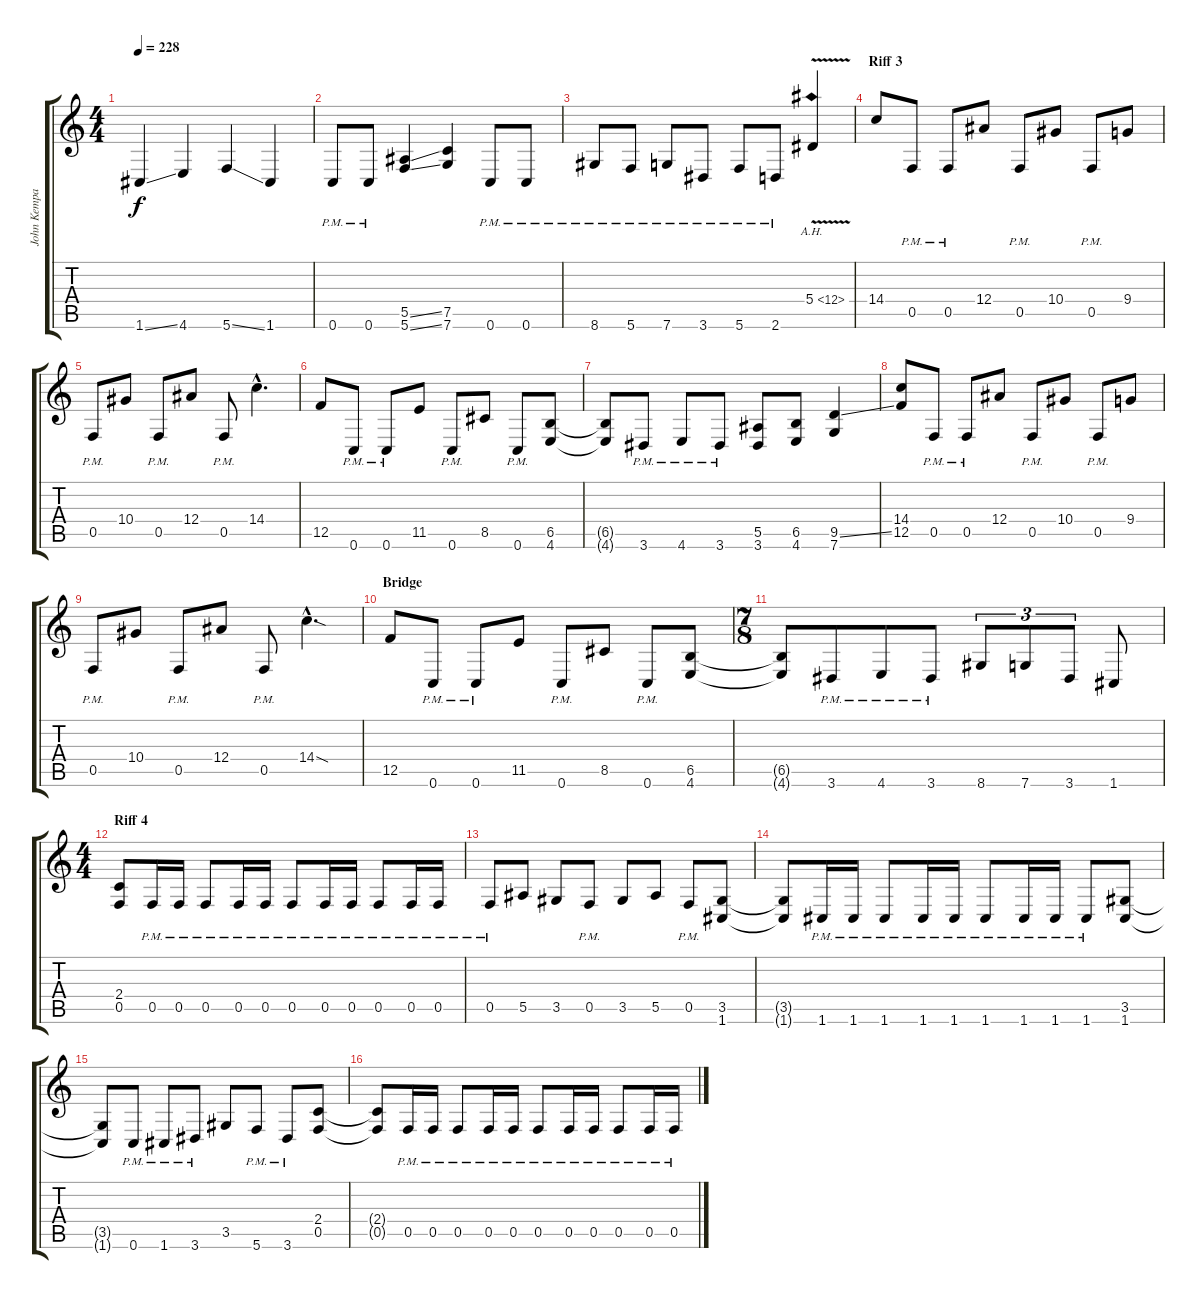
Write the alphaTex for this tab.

\track ("John Kempainen (Guitar)" "John Kempa") {instrument overdrivenguitar}
\staff {score tabs}
\tuning (C4 G3 Eb3 Bb2 F2 C2) {hide}
\ts (4 4)
\tempo 228
\clef g2
\ks c
1.6{ss}.4{dy f} 4.6.4 5.6{ss}.4 1.6.4 |
0.6{pm}.8 0.6{pm}.8 (5.5{ss} 5.6{ss}).4 (7.5 7.6).4 0.6{pm}.8 0.6{pm}.8 |
8.6{pm}.8 5.6{pm}.8 7.6{pm}.8 3.6{pm}.8 5.6{pm}.8 2.6{pm}.8 5.4{ah 7 v}.4 |
\section ("" "Riff 3")
14.4.8 0.5{pm}.8 0.5{pm}.8 12.4.8 0.5{pm}.8 10.4.8 0.5{pm}.8 9.4.8 |
0.5{pm}.8 10.4.8 0.5{pm}.8 12.4.8 0.5{pm}.8 14.4{hac}.4{d} |
12.5.8 0.6{pm}.8 0.6{pm}.8 11.5.8 0.6{pm}.8 8.5.8 0.6{pm}.8 (6.5 4.6).8 |
(6.5{t} 4.6{t}).8 3.6{pm}.8 4.6{pm}.8 3.6{pm}.8 (5.5 3.6).8 (6.5 4.6).8 (9.5{ss} 7.6).4 |
(14.4 12.5).8 0.5{pm}.8 0.5{pm}.8 12.4.8 0.5{pm}.8 10.4.8 0.5{pm}.8 9.4.8 |
0.5{pm}.8 10.4.8 0.5{pm}.8 12.4.8 0.5{pm}.8 14.4{sod hac}.4{d} |
\section ("" "Bridge")
12.5.8 0.6{pm}.8 0.6{pm}.8 11.5.8 0.6{pm}.8 8.5.8 0.6{pm}.8 (6.5 4.6).8 |
\ts (7 8)
(6.5{t} 4.6{t}).8 3.6{pm}.8 4.6{pm}.8 3.6{pm}.8 8.6.8{tu (3 2)} 7.6.8{tu (3 2)} 3.6.8{tu (3 2)} 1.6.8 |
\ts (4 4)
\section ("" "Riff 4")
(2.4 0.5).8 0.5{pm}.16 0.5{pm}.16 0.5{pm}.8 0.5{pm}.16 0.5{pm}.16 0.5{pm}.8 0.5{pm}.16 0.5{pm}.16 0.5{pm}.8 0.5{pm}.16 0.5{pm}.16 |
0.5{pm}.8 5.5.8 3.5.8 0.5{pm}.8 3.5.8 5.5.8 0.5{pm}.8 (3.5 1.6).8 |
(3.5{t} 1.6{t}).8 1.6{pm}.16 1.6{pm}.16 1.6{pm}.8 1.6{pm}.16 1.6{pm}.16 1.6{pm}.8 1.6{pm}.16 1.6{pm}.16 1.6{pm}.8 (3.5 1.6).8 |
(3.5{t} 1.6{t}).8 0.6{pm}.8 1.6{pm}.8 3.6{pm}.8 3.5.8 5.6{pm}.8 3.6{pm}.8 (2.4 0.5).8 |
(2.4{t} 0.5{t}).8 0.5{pm}.16 0.5{pm}.16 0.5{pm}.8 0.5{pm}.16 0.5{pm}.16 0.5{pm}.8 0.5{pm}.16 0.5{pm}.16 0.5{pm}.8 0.5{pm}.16 0.5{pm}.16
